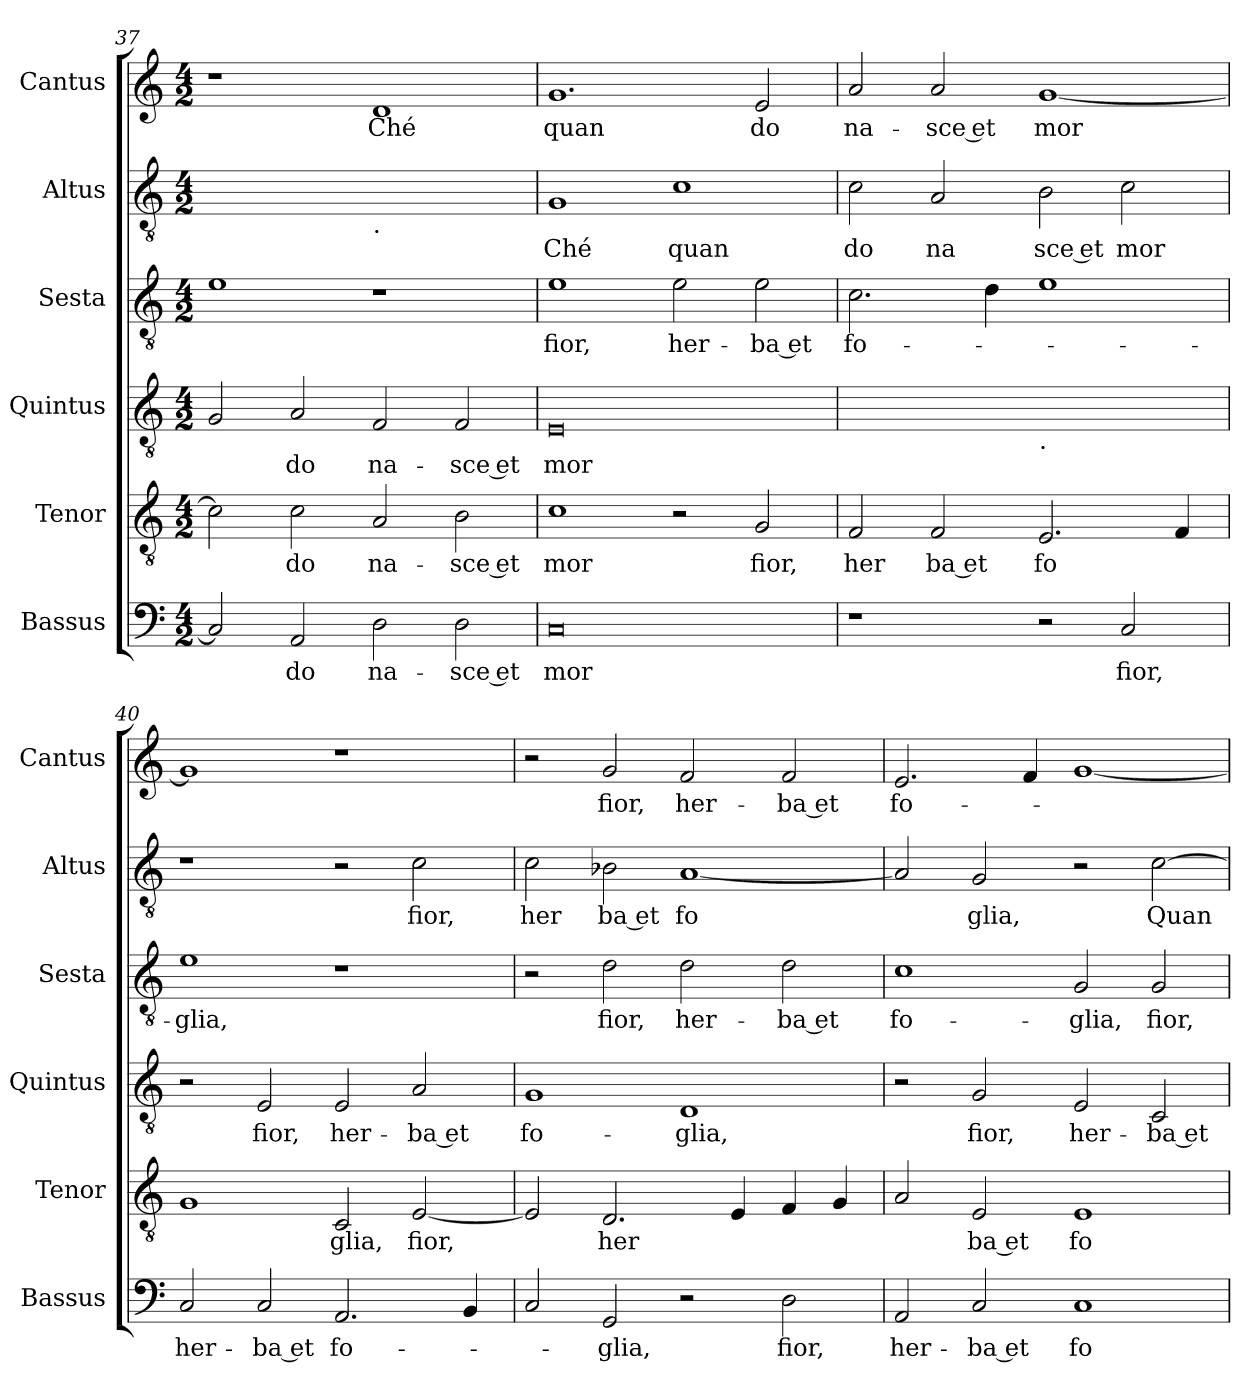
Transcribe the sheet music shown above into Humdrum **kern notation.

**kern	**text	**kern	**text	**kern	**text	**kern	**text	**kern	**text	**kern	**text
*part6	*part6	*part5	*part5	*part4	*part4	*part3	*part3	*part2	*part2	*part1	*part1
*staff6	*staff6	*staff5	*staff5	*staff4	*staff4	*staff3	*staff3	*staff2	*staff2	*staff1	*staff1
*I"Bassus	*	*I"Tenor	*	*I"Quintus	*	*I"Sesta	*	*I"Altus	*	*I"Cantus	*
*I'Bassus	*	*I'Tenor	*	*I'Quintus	*	*I'Sesta	*	*I'Altus	*	*I'Cantus	*
*clefF4	*	*clefGv2	*	*clefGv2	*	*clefGv2	*	*clefGv2	*	*clefG2	*
*k[]	*	*k[]	*	*k[]	*	*k[]	*	*k[]	*	*k[]	*
*M4/2	*	*M4/2	*	*M4/2	*	*M4/2	*	*M4/2	*	*M4/2	*
=37	=37	=37	=37	=37	=37	=37	=37	=37	=37	=37	=37
*	*	*	*	*	*	*	*	*^	*	*	*
2C/]	.	2c\]	.	2G/	.	1e	.	0ryy	1ryy	.	1r	.
!	!LO:LY:b	!	!LO:LY:b	!	!LO:LY:b	!	!	!	!	!	!	!
2AA/	-do	2c\	-do	2A/	-do	.	.	.	.	.	.	.
!	!	!	!	!	!	!	!	!	!LO:TX:b:t=.	!	!	!
!	!LO:LY:b	!	!LO:LY:b	!	!LO:LY:b	!	!	!	!	!	!	!LO:LY:b
2D\	na-	2A/	na-	2F/	na-	1r	.	.	1ryy	.	1d	Ché
!	!LO:LY:b	!	!LO:LY:b	!	!LO:LY:b	!	!	!	!	!	!	!
2D\	-sce et	2B\	-sce et	2F/	-sce et	.	.	.	.	.	.	.
=38	=38	=38	=38	=38	=38	=38	=38	=38	=38	=38	=38	=38
!	!LO:LY:b	!	!LO:LY:b	!	!LO:LY:b	!	!LO:LY:b	!	!	!LO:LY:b	!	!LO:LY:b
*	*	*	*	*	*	*	*	*v	*v	*	*	*
0C	mor	1c	mor	0E	mor	1e	fior,	1G	Ché	1.g	quan
!	!	!	!	!	!	!	!LO:LY:b	!	!LO:LY:b	!	!
.	.	2r	.	.	.	2e\	her-	1c	quan	.	.
!	!	!	!LO:LY:b	!	!	!	!LO:LY:b	!	!	!	!LO:LY:b
.	.	2G/	fior,	.	.	2e\	-ba et	.	.	2e/	do
=39	=39	=39	=39	=39	=39	=39	=39	=39	=39	=39	=39
!	!	!	!LO:LY:b	!	!	!	!LO:LY:b	!	!LO:LY:b	!	!LO:LY:b
*	*	*	*	*^	*	*	*	*	*	*	*
1r	.	2F/	her	0ryy	1ryy	.	2.c\	fo-	2c\	do	2a/	na-
!	!	!	!LO:LY:b	!	!	!	!	!	!	!LO:LY:b	!	!LO:LY:b
.	.	2F/	ba et	.	.	.	.	.	2A/	na	2a/	-sce et
.	.	.	.	.	.	.	4d\	.	.	.	.	.
!	!	!	!	!	!LO:TX:b:t=.	!	!	!	!	!	!	!
!	!	!	!LO:LY:b	!	!	!	!	!	!	!LO:LY:b	!	!LO:LY:b
2r	.	2.E/	fo	.	1ryy	.	1e	.	2B\	sce et	[1g	mor
!	!LO:LY:b	!	!	!	!	!	!	!	!	!LO:LY:b	!	!
2C/	fior,	.	.	.	.	.	.	.	2c\	mor	.	.
.	.	4F/	.	.	.	.	.	.	.	.	.	.
=40	=40	=40	=40	=40	=40	=40	=40	=40	=40	=40	=40	=40
!	!LO:LY:b	!	!	!	!	!	!	!LO:LY:b	!	!	!	!
*	*	*	*	*v	*v	*	*	*	*	*	*	*
2C/	her-	1G	.	2r	.	1e	-glia,	1r	.	1g]	.
!	!LO:LY:b	!	!	!	!LO:LY:b	!	!	!	!	!	!
2C/	-ba et	.	.	2E/	fior,	.	.	.	.	.	.
!	!LO:LY:b	!	!LO:LY:b	!	!LO:LY:b	!	!	!	!	!	!
2.AA/	fo-	2C/	glia,	2E/	her-	1r	.	2r	.	1r	.
!	!	!	!LO:LY:b	!	!LO:LY:b	!	!	!	!LO:LY:b	!	!
.	.	[2E/	fior,	2A/	-ba et	.	.	2c\	fior,	.	.
4BB/	.	.	.	.	.	.	.	.	.	.	.
=41	=41	=41	=41	=41	=41	=41	=41	=41	=41	=41	=41
!	!	!	!	!	!LO:LY:b	!	!	!	!LO:LY:b	!	!
2C/	.	2E/]	.	1G	fo-	2r	.	2c\	her	2r	.
!	!LO:LY:b	!	!LO:LY:b	!	!	!	!LO:LY:b	!	!LO:LY:b	!	!LO:LY:b
2GG/	-glia,	2.D/	her	.	.	2d\	fior,	2B-X\	ba et	2g/	fior,
!	!	!	!	!	!LO:LY:b	!	!LO:LY:b	!	!LO:LY:b	!	!LO:LY:b
2r	.	.	.	1D	-glia,	2d\	her-	[1A	fo	2f/	her-
.	.	4E/	.	.	.	.	.	.	.	.	.
!	!LO:LY:b	!	!	!	!	!	!LO:LY:b	!	!	!	!LO:LY:b
2D\	fior,	4F/	.	.	.	2d\	-ba et	.	.	2f/	-ba et
.	.	4G/	.	.	.	.	.	.	.	.	.
=42	=42	=42	=42	=42	=42	=42	=42	=42	=42	=42	=42
!	!LO:LY:b	!	!	!	!	!	!LO:LY:b	!	!	!	!LO:LY:b
2AA/	her-	2A/	.	2r	.	1c	fo-	2A/]	.	2.e/	fo-
!	!LO:LY:b	!	!LO:LY:b	!	!LO:LY:b	!	!	!	!LO:LY:b	!	!
2C/	-ba et	2E/	ba et	2G/	fior,	.	.	2G/	glia,	.	.
.	.	.	.	.	.	.	.	.	.	4f/	.
!	!LO:LY:b	!	!LO:LY:b	!	!LO:LY:b	!	!LO:LY:b	!	!	!	!
1C	fo-	1E	fo	2E/	her-	2G/	-glia,	2r	.	[1g	.
!	!	!	!	!	!LO:LY:b	!	!LO:LY:b	!	!LO:LY:b	!	!
.	.	.	.	2C/	-ba et	2G/	fior,	[2c\	Quan	.	.
=	=	=	=	=	=	=	=	=	=	=	=
*-	*-	*-	*-	*-	*-	*-	*-	*-	*-	*-	*-
